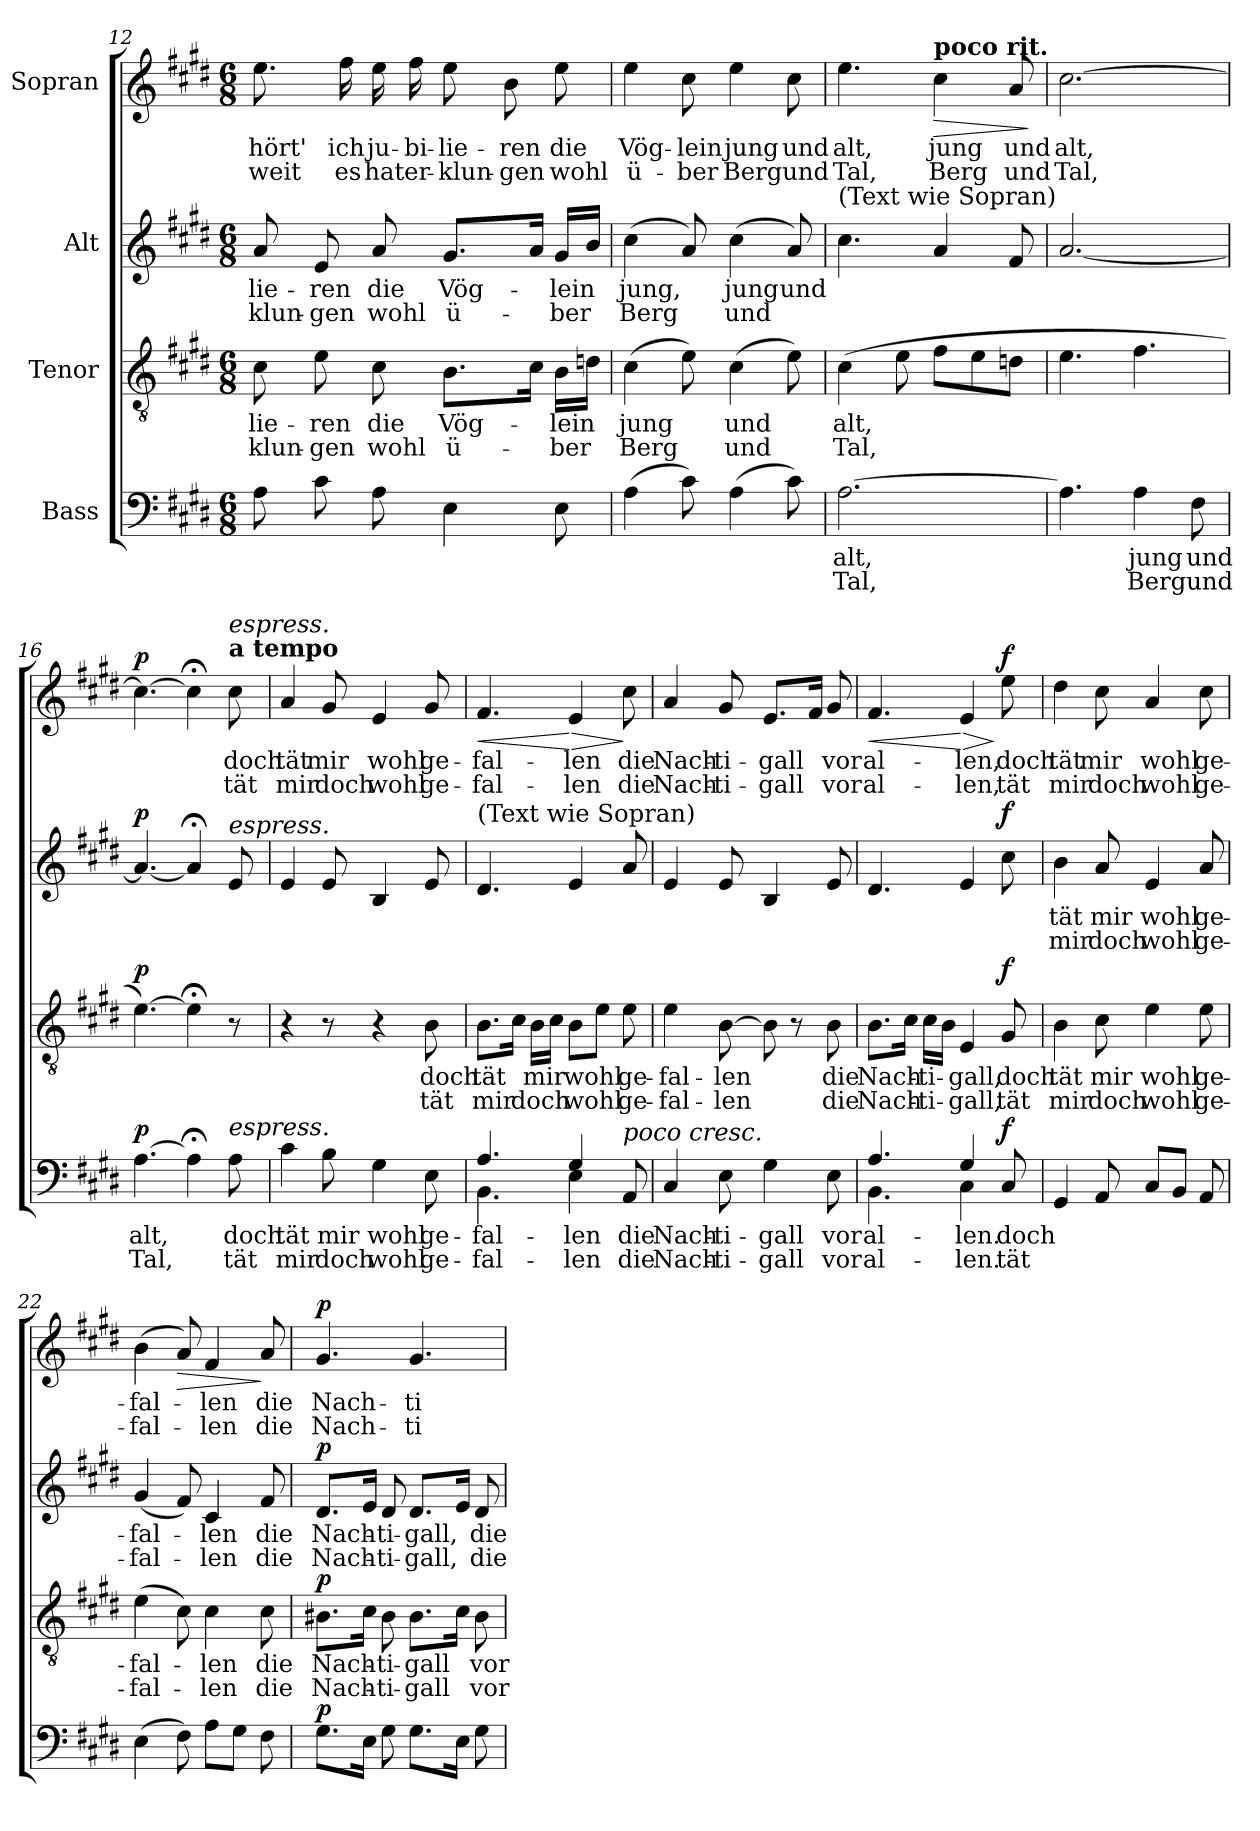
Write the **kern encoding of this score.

**kern	**text	**text	**dynam	**kern	**text	**text	**dynam	**kern	**text	**text	**dynam	**kern	**text	**text	**dynam
*part4	*part4	*part4	*part4	*part3	*part3	*part3	*part3	*part2	*part2	*part2	*part2	*part1	*part1	*part1	*part1
*staff4	*staff4	*staff4	*staff4	*staff3	*staff3	*staff3	*staff3	*staff2	*staff2	*staff2	*staff2	*staff1	*staff1	*staff1	*staff1
*I"Bass	*	*	*	*I"Tenor	*	*	*	*I"Alt	*	*	*	*I"Sopran	*	*	*
*clefF4	*	*	*	*clefGv2	*	*	*	*clefG2	*	*	*	*clefG2	*	*	*
*k[f#c#g#d#]	*	*	*	*k[f#c#g#d#]	*	*	*	*k[f#c#g#d#]	*	*	*	*k[f#c#g#d#]	*	*	*
*M6/8	*	*	*	*M6/8	*	*	*	*M6/8	*	*	*	*M6/8	*	*	*
=12	=12	=12	=12	=12	=12	=12	=12	=12	=12	=12	=12	=12	=12	=12	=12
!	!	!	!	!	!LO:LY:b	!LO:LY:b	!	!	!LO:LY:b	!LO:LY:b	!	!	!LO:LY:b	!LO:LY:b	!
8A\	.	.	.	8c#\	-lie-	-klun-	.	8a/	-lie-	-klun-	.	8.ee\	hört'	weit	.
!	!	!	!	!	!LO:LY:b	!LO:LY:b	!	!	!LO:LY:b	!LO:LY:b	!	!	!	!	!
8c#\	.	.	.	8e\	-ren	-gen	.	8e/	-ren	-gen	.	.	.	.	.
!	!	!	!	!	!	!	!	!	!	!	!	!	!LO:LY:b	!LO:LY:b	!
.	.	.	.	.	.	.	.	.	.	.	.	16ff#\	ich	es	.
!	!	!	!	!	!LO:LY:b	!LO:LY:b	!	!	!LO:LY:b	!LO:LY:b	!	!	!LO:LY:b	!LO:LY:b	!
8A\	.	.	.	8c#\	die	wohl	.	8a/	die	wohl	.	16ee\	ju-	hat	.
!	!	!	!	!	!	!	!	!	!	!	!	!	!LO:LY:b	!LO:LY:b	!
.	.	.	.	.	.	.	.	.	.	.	.	16ff#\	-bi-	er-	.
!	!	!	!	!	!LO:LY:b	!LO:LY:b	!	!	!LO:LY:b	!LO:LY:b	!	!	!LO:LY:b	!LO:LY:b	!
4E\	.	.	.	8.B\L	Vög-	ü-	.	8.g#/L	Vög-	ü-	.	8ee\	-lie-	-klun-	.
!	!	!	!	!	!	!	!	!	!	!	!	!	!LO:LY:b	!LO:LY:b	!
.	.	.	.	.	.	.	.	.	.	.	.	8b\	-ren	-gen	.
.	.	.	.	16c#\Jk	.	.	.	16a/Jk	.	.	.	.	.	.	.
!	!	!	!	!	!LO:LY:b	!LO:LY:b	!	!	!LO:LY:b	!LO:LY:b	!	!	!LO:LY:b	!LO:LY:b	!
8E\	.	.	.	16B\LL	-lein	-ber	.	16g#/LL	-lein	-ber	.	8ee\	die	wohl	.
.	.	.	.	16dn\JJ	.	.	.	16b/JJ	.	.	.	.	.	.	.
=13	=13	=13	=13	=13	=13	=13	=13	=13	=13	=13	=13	=13	=13	=13	=13
!	!	!	!	!	!LO:LY:b	!LO:LY:b	!	!	!LO:LY:b	!LO:LY:b	!	!	!LO:LY:b	!LO:LY:b	!
(4A\	.	.	.	(4c#\	jung	Berg	.	(4cc#\	jung,	Berg	.	4ee\	Vög-	ü-	.
!	!	!	!	!	!	!	!	!	!	!	!	!	!LO:LY:b	!LO:LY:b	!
8c#\)	.	.	.	8e\)	.	.	.	8a/)	.	.	.	8cc#\	-lein	-ber	.
!	!	!	!	!	!LO:LY:b	!LO:LY:b	!	!	!LO:LY:b	!LO:LY:b	!	!	!LO:LY:b	!LO:LY:b	!
(4A\	.	.	.	(4c#\	und	und	.	(4cc#\	jung	und	.	4ee\	jung	Berg	.
!	!	!	!	!	!	!	!	!	!LO:LY:b	!	!	!	!LO:LY:b	!LO:LY:b	!
8c#\)	.	.	.	8e\)	.	.	.	8a/)	und	.	.	8cc#\	und	und	.
!!LO:LB:g=z
=14	=14	=14	=14	=14	=14	=14	=14	=14	=14	=14	=14	=14	=14	=14	=14
!	!	!	!	!	!	!	!	!LO:TX:a:t=(Text wie Sopran)	!	!	!	!	!	!	!
!	!LO:LY:b	!LO:LY:b	!	!	!LO:LY:b	!LO:LY:b	!	!	!	!	!	!	!LO:LY:b	!LO:LY:b	!
[2.A\	alt,	Tal,	.	(4c#\	alt,	Tal,	.	4.cc#\	.	.	.	4.ee\	alt,	Tal,	.
.	.	.	.	8e\	.	.	.	.	.	.	.	.	.	.	.
!	!	!	!	!	!	!	!	!	!	!	!	!LO:TX:a:B:t=poco rit.	!	!	!
!	!	!	!	!	!	!	!	!	!	!	!	!	!LO:LY:b	!LO:LY:b	!LO:HP:b
.	.	.	.	8f#\L	.	.	.	4a/	.	.	.	4cc#\	jung	Berg	>
.	.	.	.	8e\	.	.	.	.	.	.	.	.	.	.	.
!	!	!	!	!	!	!	!	!	!	!	!	!	!LO:LY:b	!LO:LY:b	!
.	.	.	.	8dn\J	.	.	.	8f#/	.	.	.	8a/	und	und	.
.	.	.	.	.	.	.	.	.	.	.	.	.	.	.	]
=15	=15	=15	=15	=15	=15	=15	=15	=15	=15	=15	=15	=15	=15	=15	=15
!	!	!	!	!	!	!	!	!	!	!	!	!	!LO:LY:b	!LO:LY:b	!
4.A\]	.	.	.	4.e\	.	.	.	[2.a/	.	.	.	[2.cc#\	alt,	Tal,	.
!	!LO:LY:b	!LO:LY:b	!	!	!	!	!	!	!	!	!	!	!	!	!
4A\	jung	Berg	.	4.f#\	.	.	.	.	.	.	.	.	.	.	.
!	!LO:LY:b	!LO:LY:b	!	!	!	!	!	!	!	!	!	!	!	!	!
8F#\	und	und	.	.	.	.	.	.	.	.	.	.	.	.	.
=16	=16	=16	=16	=16	=16	=16	=16	=16	=16	=16	=16	=16	=16	=16	=16
!	!LO:LY:b	!LO:LY:b	!LO:DY:a	!	!	!	!LO:DY:a	!	!	!	!LO:DY:a	!	!	!	!LO:DY:a
[4.A\	alt,	Tal,	p	[4.e\)	.	.	p	4.a/_	.	.	p	4.cc#\_	.	.	p
4A;<\]	.	.	.	4e;<\]	.	.	.	4a;</]	.	.	.	4cc#;<\]	.	.	.
!	!	!	!	!	!	!	!	!	!	!	!	!LO:TX:a:B:t=a tempo	!	!	!
!	!	!	!	!	!	!	!	!	!	!	!	!LO:TX:a:i:t=espress.	!	!	!
!	!	!	!	!	!	!	!	!LO:TX:a:i:t=espress.	!	!	!	!	!	!	!
!LO:TX:a:i:t=espress.	!	!	!	!	!	!	!	!	!	!	!	!	!	!	!
!	!LO:LY:b	!LO:LY:b	!	!	!	!	!	!	!	!	!	!	!LO:LY:b	!LO:LY:b	!
8A\	doch	tät	.	8r	.	.	.	8e/	.	.	.	8cc#\	doch	tät	.
=17	=17	=17	=17	=17	=17	=17	=17	=17	=17	=17	=17	=17	=17	=17	=17
!	!LO:LY:b	!LO:LY:b	!	!	!	!	!	!	!	!	!	!	!LO:LY:b	!LO:LY:b	!
4c#\	tät	mir	.	4r	.	.	.	4e/	.	.	.	4a/	tät	mir	.
!	!LO:LY:b	!LO:LY:b	!	!	!	!	!	!	!	!	!	!	!LO:LY:b	!LO:LY:b	!
8B\	mir	doch	.	8r	.	.	.	8e/	.	.	.	8g#/	mir	doch	.
!	!LO:LY:b	!LO:LY:b	!	!	!	!	!	!	!	!	!	!	!LO:LY:b	!LO:LY:b	!
4G#\	wohl	wohl	.	4r	.	.	.	4B/	.	.	.	4e/	wohl	wohl	.
!	!LO:LY:b	!LO:LY:b	!	!	!LO:LY:b	!LO:LY:b	!	!	!	!	!	!	!LO:LY:b	!LO:LY:b	!
8E\	ge-	ge-	.	8B\	doch	tät	.	8e/	.	.	.	8g#/	ge-	ge-	.
!!LO:PB:g=z
=18	=18	=18	=18	=18	=18	=18	=18	=18	=18	=18	=18	=18	=18	=18	=18
!	!	!	!	!	!	!	!	!LO:TX:a:t=(Text wie Sopran)	!	!	!	!	!	!	!
!	!LO:LY:b	!LO:LY:b	!	!	!LO:LY:b	!LO:LY:b	!	!	!	!	!	!	!LO:LY:b	!LO:LY:b	!LO:HP:b
*^	*	*	*	*	*	*	*	*	*	*	*	*	*	*	*
4.A/	4.BB\	-fal-	-fal-	.	8.B\L	tät	mir	.	4.d#/	.	.	.	4.f#/	-fal-	-fal-	<
.	.	.	.	.	16c#\Jk	.	.	.	.	.	.	.	.	.	.	.
!	!	!	!	!	!	!LO:LY:b	!LO:LY:b	!	!	!	!	!	!	!	!	!
.	.	.	.	.	16B\LL	mir	doch	.	.	.	.	.	.	.	.	.
.	.	.	.	.	16c#\JJ	.	.	.	.	.	.	.	.	.	.	.
!	!	!LO:LY:b	!LO:LY:b	!	!	!LO:LY:b	!LO:LY:b	!	!	!	!	!	!	!LO:LY:b	!LO:LY:b	!LO:HP:n=1:b
4G#/	4E\	-len	-len	.	8B\L	wohl	wohl	.	4e/	.	.	.	4e/	-len	-len	[ >
.	.	.	.	.	8e\J	.	.	.	.	.	.	.	.	.	.	.
!LO:TX:a:i:t=poco cresc.	!	!	!	!	!	!	!	!	!	!	!	!	!	!	!	!
!	!	!LO:LY:b	!LO:LY:b	!	!	!LO:LY:b	!LO:LY:b	!	!	!	!	!	!	!LO:LY:b	!LO:LY:b	!
8AA/	8ryy	die	die	.	8e\	ge-	ge-	.	8a/	.	.	.	8cc#\	die	die	]
=19	=19	=19	=19	=19	=19	=19	=19	=19	=19	=19	=19	=19	=19	=19	=19	=19
!	!	!LO:LY:b	!LO:LY:b	!	!	!LO:LY:b	!LO:LY:b	!	!	!	!	!	!	!LO:LY:b	!LO:LY:b	!
*v	*v	*	*	*	*	*	*	*	*	*	*	*	*	*	*	*
4C#/	Nach-	Nach-	.	4e\	-fal-	-fal-	.	4e/	.	.	.	4a/	Nach-	Nach-	.
!	!LO:LY:b	!LO:LY:b	!	!	!LO:LY:b	!LO:LY:b	!	!	!	!	!	!	!LO:LY:b	!LO:LY:b	!
8E\	-ti-	-ti-	.	[8B\	-len	-len	.	8e/	.	.	.	8g#/	-ti-	-ti-	.
!	!LO:LY:b	!LO:LY:b	!	!	!	!	!	!	!	!	!	!	!LO:LY:b	!LO:LY:b	!
4G#\	-gall	-gall	.	8B\]	.	.	.	4B/	.	.	.	8.e/L	-gall	-gall	.
.	.	.	.	8r	.	.	.	.	.	.	.	.	.	.	.
.	.	.	.	.	.	.	.	.	.	.	.	16f#/Jk	.	.	.
!	!LO:LY:b	!LO:LY:b	!	!	!LO:LY:b	!LO:LY:b	!	!	!	!	!	!	!LO:LY:b	!LO:LY:b	!
8E\	vor	vor	.	8B\	die	die	.	8e/	.	.	.	8g#/	vor	vor	.
=20	=20	=20	=20	=20	=20	=20	=20	=20	=20	=20	=20	=20	=20	=20	=20
!	!LO:LY:b	!LO:LY:b	!	!	!LO:LY:b	!LO:LY:b	!	!	!	!	!	!	!LO:LY:b	!LO:LY:b	!LO:HP:b
*^	*	*	*	*	*	*	*	*	*	*	*	*	*	*	*
4.A/	4.BB\	al-	al-	.	8.B\L	Nach-	Nach-	.	4.d#/	.	.	.	4.f#/	al-	al-	<
.	.	.	.	.	16c#\Jk	.	.	.	.	.	.	.	.	.	.	.
!	!	!	!	!	!	!LO:LY:b	!LO:LY:b	!	!	!	!	!	!	!	!	!
.	.	.	.	.	16c#\LL	-ti-	-ti-	.	.	.	.	.	.	.	.	.
.	.	.	.	.	16B\JJ	.	.	.	.	.	.	.	.	.	.	.
!	!	!LO:LY:b	!LO:LY:b	!	!	!LO:LY:b	!LO:LY:b	!	!	!	!	!	!	!LO:LY:b	!LO:LY:b	!LO:HP:n=1:b
4G#/	4C#\	-len.	-len.	.	4E/	-gall,	-gall,	.	4e/	.	.	.	4e/	-len,	-len,	[ >
!	!	!LO:LY:b	!LO:LY:b	!LO:DY:a	!	!LO:LY:b	!LO:LY:b	!LO:DY:a	!	!	!	!LO:DY:a	!	!LO:LY:b	!LO:LY:b	!LO:DY:n=1:a
8C#/	8ryy	doch	tät	f	8G#/	doch	tät	f	8cc#\	.	.	f	8ee\	doch	tät	] f
!!LO:LB:g=z
=21	=21	=21	=21	=21	=21	=21	=21	=21	=21	=21	=21	=21	=21	=21	=21	=21
!LO:TX:a:t=(Text wie Tenor)	!	!	!	!	!	!	!	!	!	!	!	!	!	!	!	!
!	!	!	!	!	!	!LO:LY:b	!LO:LY:b	!	!	!LO:LY:b	!LO:LY:b	!	!	!LO:LY:b	!LO:LY:b	!
*v	*v	*	*	*	*	*	*	*	*	*	*	*	*	*	*	*
4GG#/	.	.	.	4B\	tät	mir	.	4b\	tät	mir	.	4dd#\	tät	mir	.
!	!	!	!	!	!LO:LY:b	!LO:LY:b	!	!	!LO:LY:b	!LO:LY:b	!	!	!LO:LY:b	!LO:LY:b	!
8AA/	.	.	.	8c#\	mir	doch	.	8a/	mir	doch	.	8cc#\	mir	doch	.
!	!	!	!	!	!LO:LY:b	!LO:LY:b	!	!	!LO:LY:b	!LO:LY:b	!	!	!LO:LY:b	!LO:LY:b	!
8C#/L	.	.	.	4e\	wohl	wohl	.	4e/	wohl	wohl	.	4a/	wohl	wohl	.
8BB/J	.	.	.	.	.	.	.	.	.	.	.	.	.	.	.
!	!	!	!	!	!LO:LY:b	!LO:LY:b	!	!	!LO:LY:b	!LO:LY:b	!	!	!LO:LY:b	!LO:LY:b	!
8AA/	.	.	.	8e\	ge-	ge-	.	8a/	ge-	ge-	.	8cc#\	ge-	ge-	.
=22	=22	=22	=22	=22	=22	=22	=22	=22	=22	=22	=22	=22	=22	=22	=22
!	!	!	!	!	!LO:LY:b	!LO:LY:b	!	!	!LO:LY:b	!LO:LY:b	!	!	!LO:LY:b	!LO:LY:b	!
(4E\	.	.	.	(4e\	-fal-	-fal-	.	(4g#/	-fal-	-fal-	.	(4b\	-fal-	-fal-	.
!	!	!	!	!	!	!	!	!	!	!	!	!	!	!	!LO:HP:b
8F#\)	.	.	.	8c#\)	.	.	.	8f#/)	.	.	.	8a/)	.	.	>
!	!	!	!	!	!LO:LY:b	!LO:LY:b	!	!	!LO:LY:b	!LO:LY:b	!	!	!LO:LY:b	!LO:LY:b	!
8A\L	.	.	.	4c#\	-len	-len	.	4c#/	-len	-len	.	4f#/	-len	-len	.
8G#\J	.	.	.	.	.	.	.	.	.	.	.	.	.	.	.
!	!	!	!	!	!LO:LY:b	!LO:LY:b	!	!	!LO:LY:b	!LO:LY:b	!	!	!LO:LY:b	!LO:LY:b	!
8F#\	.	.	.	8c#\	die	die	.	8f#/	die	die	.	8a/	die	die	]
=23	=23	=23	=23	=23	=23	=23	=23	=23	=23	=23	=23	=23	=23	=23	=23
!	!	!	!LO:DY:a	!	!LO:LY:b	!LO:LY:b	!LO:DY:a	!	!LO:LY:b	!LO:LY:b	!LO:DY:a	!	!LO:LY:b	!LO:LY:b	!LO:DY:a
*	*	*	*	*	*	*	*	*	*	*	*	*^	*	*	*
8.G#\L	.	.	p	8.B#X\L	Nach-	Nach-	p	8.d#/L	Nach-	Nach-	p	4.g#/	8g#\Lyy	Nach-	Nach-	p
.	.	.	.	.	.	.	.	.	.	.	.	.	8g#\Jyy	.	.	.
16E\Jk	.	.	.	16c#\Jk	.	.	.	16e/Jk	.	.	.	.	.	.	.	.
!	!	!	!	!	!LO:LY:b	!LO:LY:b	!	!	!LO:LY:b	!LO:LY:b	!	!	!	!	!	!
8G#\	.	.	.	8B#\	-ti-	-ti-	.	8d#/	-ti-	-ti-	.	.	8ryy	.	.	.
!	!	!	!	!	!LO:LY:b	!LO:LY:b	!	!	!LO:LY:b	!LO:LY:b	!	!	!	!LO:LY:b	!LO:LY:b	!
8.G#\L	.	.	.	8.B#\L	-gall	-gall	.	8.d#/L	-gall,	-gall,	.	4.g#/	8g#\Lyy	-ti-	-ti-	.
.	.	.	.	.	.	.	.	.	.	.	.	.	8g#\Jyy	.	.	.
16E\Jk	.	.	.	16c#\Jk	.	.	.	16e/Jk	.	.	.	.	.	.	.	.
!	!	!	!	!	!LO:LY:b	!LO:LY:b	!	!	!LO:LY:b	!LO:LY:b	!	!	!	!	!	!
8G#\	.	.	.	8B#\	vor	vor	.	8d#/	die	die	.	.	8ryy	.	.	.
*	*	*	*	*	*	*	*	*	*	*	*	*v	*v	*	*	*
=	=	=	=	=	=	=	=	=	=	=	=	=	=	=	=
*-	*-	*-	*-	*-	*-	*-	*-	*-	*-	*-	*-	*-	*-	*-	*-
